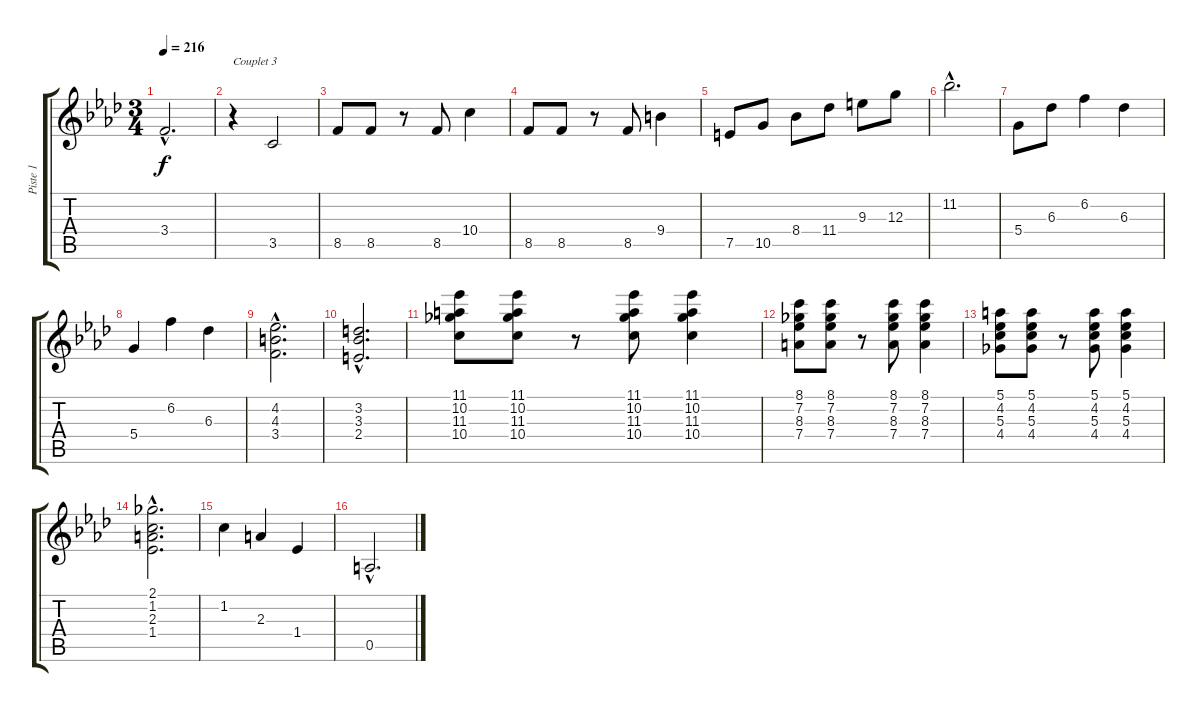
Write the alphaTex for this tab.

\track ("Piste 1" "Piste 1") {instrument acousticguitarsteel}
\staff {score tabs}
\tuning (E4 B3 G3 D3 A2 E2) {hide}
\ts (3 4)
\tempo 216
\clef g2
\ks ab
3.4{hac}.2{d dy f} |
r.4{txt "Couplet 3"} 3.5.2 |
8.5.8 8.5.8 r.8 8.5.8 10.4.4 |
8.5.8 8.5.8 r.8 8.5.8 9.4.4 |
7.5.8 10.5.8 8.4.8 11.4.8 9.3.8 12.3.8 |
11.2{hac}.2{d} |
5.4.8 6.3.8 6.2.4 6.3.4 |
5.4.4 6.2.4 6.3.4 |
(4.2{hac} 4.3{hac} 3.4{hac}).2{d} |
(3.2{hac} 3.3{hac} 2.4{hac}).2{d} |
(11.1 10.2 11.3 10.4).8 (11.1 10.2 11.3 10.4).8 r.8 (11.1 10.2 11.3 10.4).8 (11.1 10.2 11.3 10.4).4 |
(8.1 7.2 8.3 7.4).8 (8.1 7.2 8.3 7.4).8 r.8 (8.1 7.2 8.3 7.4).8 (8.1 7.2 8.3 7.4).4 |
(5.1 4.2 5.3 4.4).8 (5.1 4.2 5.3 4.4).8 r.8 (5.1 4.2 5.3 4.4).8 (5.1 4.2 5.3 4.4).4 |
(2.1{hac} 1.2{hac} 2.3{hac} 1.4{hac}).2{d} |
1.2.4 2.3.4 1.4.4 |
0.5{hac}.2{d}
